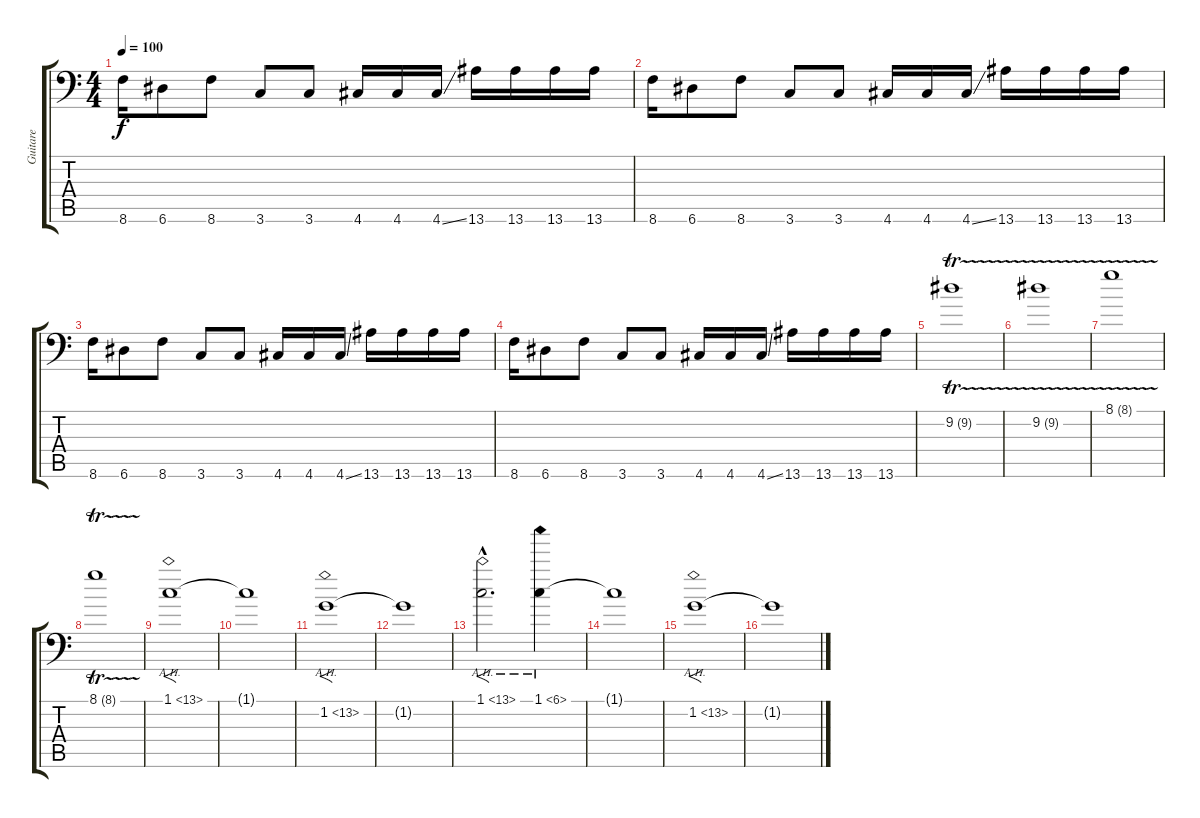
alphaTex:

\track ("Guitare" "Guitare") {instrument distortionguitar}
\staff {score tabs}
\tuning (B3 Gb3 D3 A2 E2 A1) {hide}
\ts (4 4)
\tempo 100
\clef f4
\ks c
8.6.16{dy f} 6.6.8 8.6.8 3.6.8 3.6.8 4.6.16 4.6.16 4.6{ss}.16 13.6.16 13.6.16 13.6.16 13.6.16 |
8.6.16 6.6.8 8.6.8 3.6.8 3.6.8 4.6.16 4.6.16 4.6{ss}.16 13.6.16 13.6.16 13.6.16 13.6.16 |
8.6.16 6.6.8 8.6.8 3.6.8 3.6.8 4.6.16 4.6.16 4.6{ss}.16 13.6.16 13.6.16 13.6.16 13.6.16 |
8.6.16 6.6.8 8.6.8 3.6.8 3.6.8 4.6.16 4.6.16 4.6{ss}.16 13.6.16 13.6.16 13.6.16 13.6.16 |
9.2{tr (9 16)}.1 |
9.2{tr (9 16)}.1 |
8.1{tr (8 16)}.1 |
8.1{tr (8 16)}.1 |
1.1{ah 12}.1{f} |
1.1{t}.1 |
1.2{ah 12}.1{f} |
1.2{t}.1 |
1.1{ah 12 hac}.2{f d} 1.1{ah 5}.4 |
1.1{t}.1 |
1.2{ah 12}.1{f} |
1.2{t}.1
